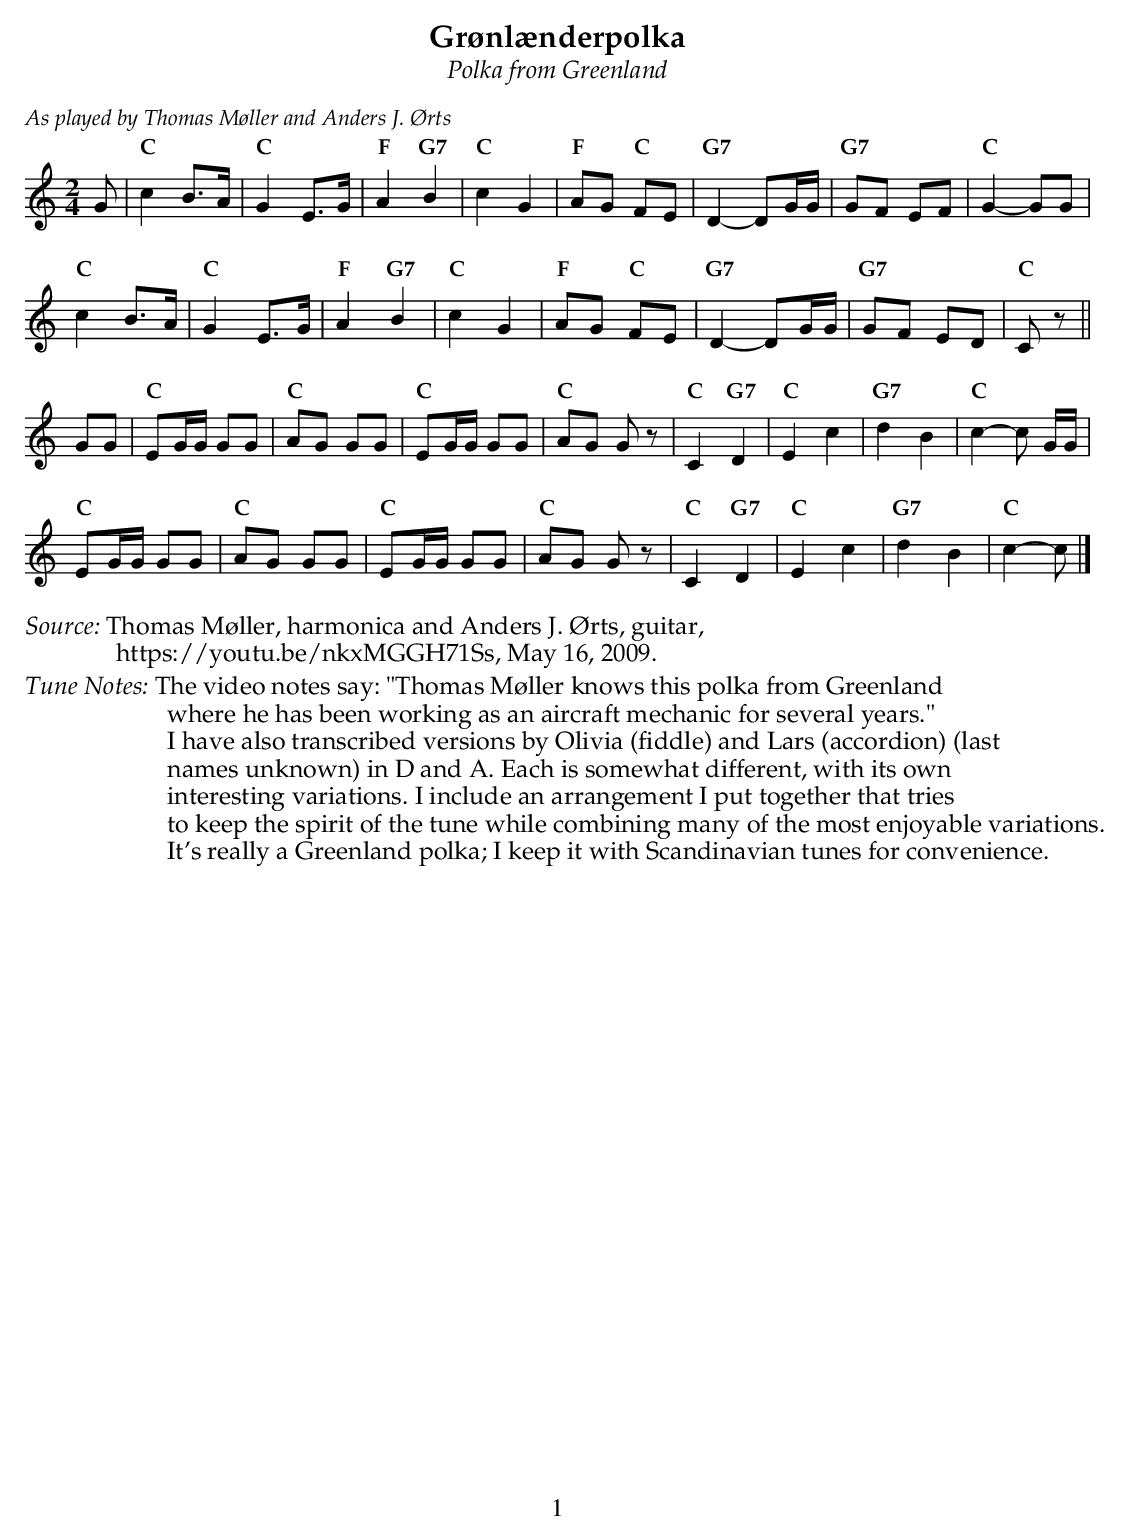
X:1
T:Gr\/onl\aenderpolka
T:Polka from Greenland
U:s = !slide!
U:t = !trill!
M:2/4
L:1/16
K:Cmaj
%%textfont Palatino-Italic 14
%%text As played by Thomas M\/oller and Anders J. \/Orts
%%textfont Palatino-Roman 16
G2 |\
"C" c4 B2>A2      | "C" G4 E2>G2  | "F" A4 "G7" B4 | "C" c4 G4     |\
"F" A2G2 "C" F2E2 | "G7" D4- D2GG | "G7" G2F2 E2F2 | "C" G4- G2G2  |
"C" c4 B2>A2      | "C" G4 E2>G2  | "F" A4 "G7" B4 | "C" c4 G4     |\
"F" A2G2 "C" F2E2 | "G7" D4- D2GG | "G7" G2F2 E2D2 | "C" C2 z2     ||
G2G2 |\
"C" E2GG G2G2     | "C" A2G2 G2G2 | "C" E2GG G2G2  | "C" A2G2 G2z2 |\
"C" C4 "G7" D4    | "C" E4 c4     | "G7" d4 B4     | "C" c4- c2 GG |
"C" E2GG G2G2     | "C" A2G2 G2G2 | "C" E2GG G2G2  | "C" A2G2 G2z2 |\
"C" C4 "G7" D4    | "C" E4 c4     | "G7" d4 B4     | "C" c4- c2    |]
